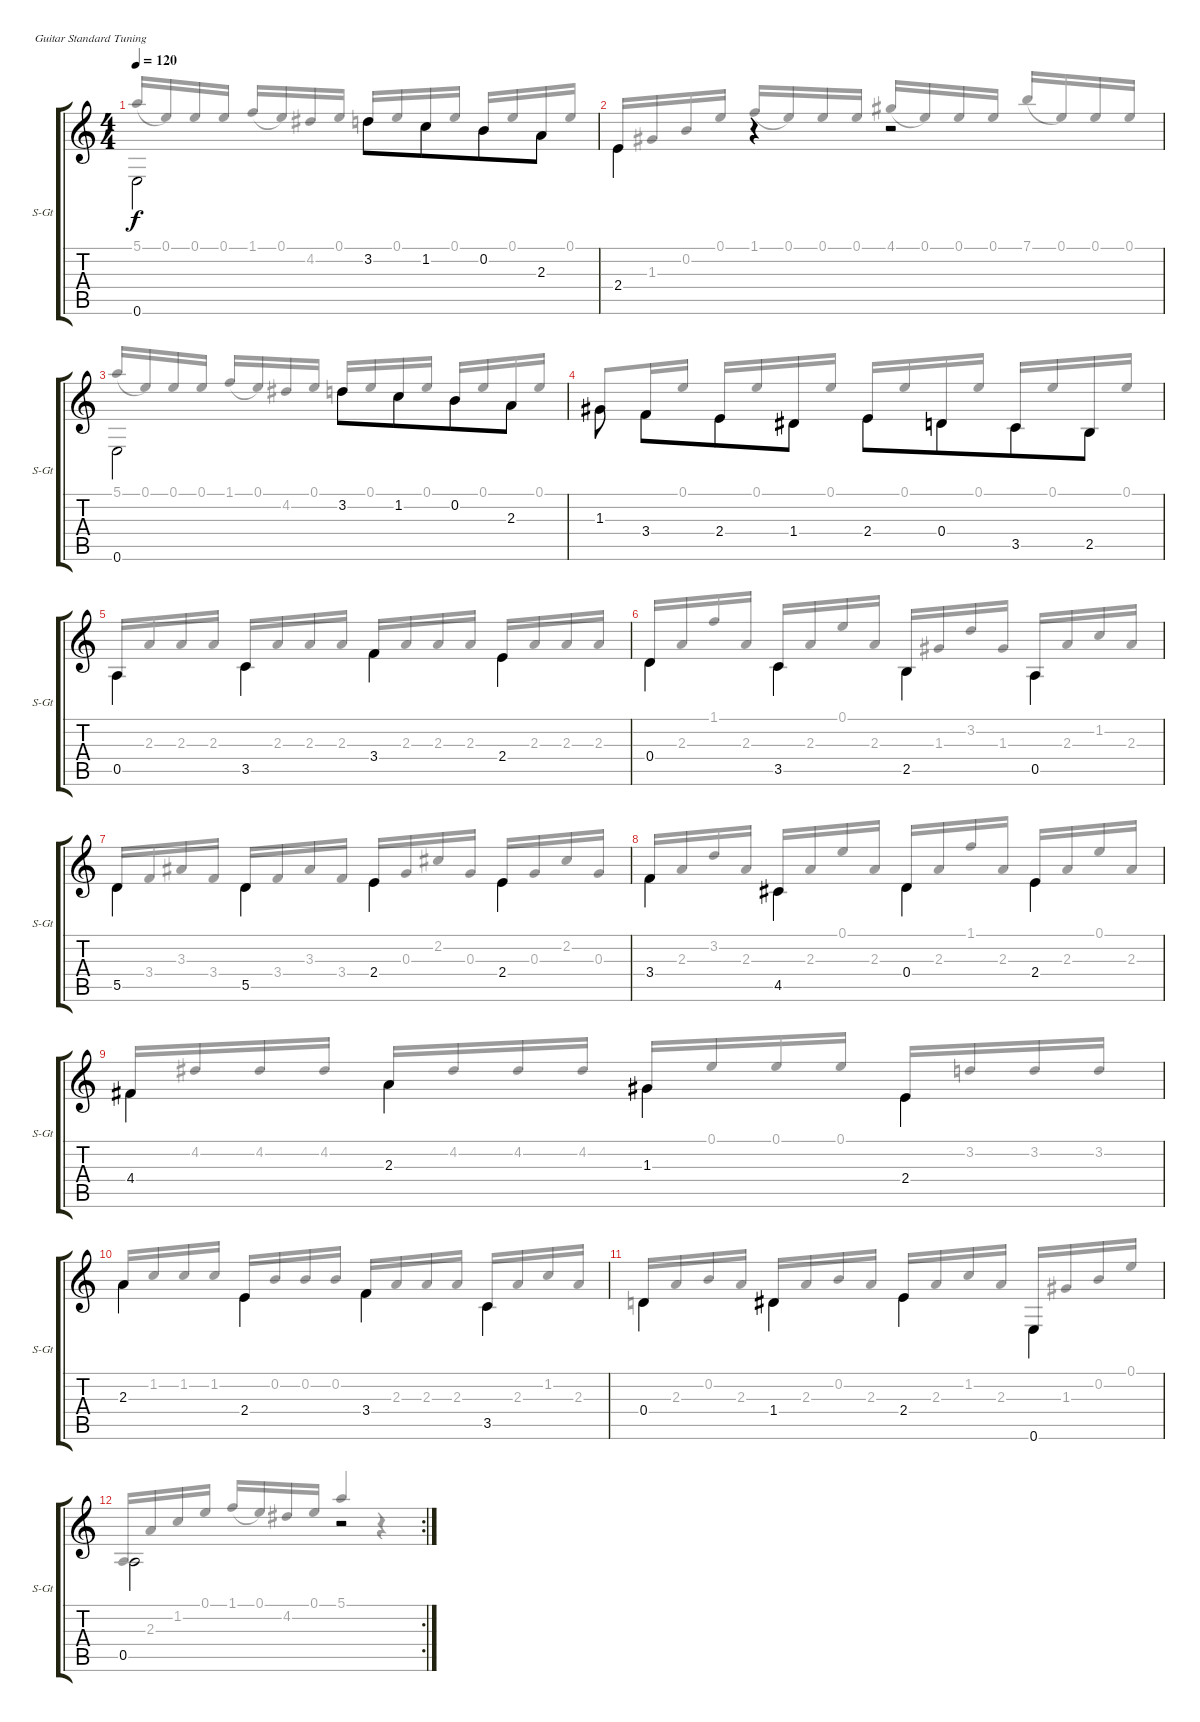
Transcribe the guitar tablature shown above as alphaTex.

\defaultSystemsLayout 4
\bracketExtendMode groupsimilarinstruments
\useSystemSignSeparator
\singleTrackTrackNamePolicy allsystems
\multiTrackTrackNamePolicy allsystems
\firstSystemTrackNameOrientation horizontal
\otherSystemsTrackNameOrientation horizontal
\track ("Steel Guitar" "S-Gt") {instrument acousticguitarsteel}
\staff {score tabs}
\tuning (E4 B3 G3 D3 A2 E2)
\voice
\ts (4 4)
\tempo 120
\clef g2
\ks c
0.6.2{dy f beam invert} 3.2.8{beam invert} 1.2.8{beam merge} 0.2.8 2.3.8 |
2.4.4{beam invert} r.4{beam invert} r.2{beam invert} |
0.6.2{beam invert} 3.2.8{beam invert} 1.2.8{beam merge} 0.2.8 2.3.8 |
1.3.8{beam invert beam split} 3.4.8{beam invert beam merge} 2.4.8{beam merge} 1.4.8 2.4.8{beam invert} 0.4.8{beam merge} 3.5.8 2.5.8 |
0.5.4{beam invert} 3.5.4{beam invert} 3.4.4{beam invert} 2.4.4{beam invert} |
0.4.4{beam invert} 3.5.4{beam invert} 2.5.4{beam invert} 0.5.4{beam invert} |
5.5.4{beam invert} 5.5.4{beam invert} 2.4.4{beam invert} 2.4.4{beam invert} |
3.4.4{beam invert} 4.5.4{beam invert} 0.4.4{beam invert} 2.4.4{beam invert} |
4.4.4{beam invert} 2.3.4{beam invert} 1.3.4{beam invert} 2.4.4{beam invert} |
2.3.4{beam invert} 2.4.4{beam invert} 3.4.4{beam invert} 3.5.4{beam invert} |
0.4.4{beam invert} 1.4.4{beam invert} 2.4.4{beam invert} 0.6.4{beam invert} |
\rc 2
0.5.2{beam invert} r.2{beam invert}
\voice
\clef g2
\ottava regular
\simile none
\ks c
5.1.16{dy f legatoorigin beam invert} 0.1.16 0.1.16 0.1.16 1.1.16{legatoorigin beam invert} 0.1.16 4.2.16 0.1.16 3.2.16{beam invert} 0.1.16 1.2.16 0.1.16 0.2.16{beam invert} 0.1.16 2.3.16 0.1.16 |
2.4.16{beam invert} 1.3.16 0.2.16 0.1.16 1.1.16{legatoorigin beam invert} 0.1.16 0.1.16 0.1.16 4.1.16{legatoorigin beam invert} 0.1.16 0.1.16 0.1.16 7.1.16{legatoorigin beam invert} 0.1.16 0.1.16 0.1.16 |
5.1.16{legatoorigin beam invert} 0.1.16 0.1.16 0.1.16 1.1.16{legatoorigin beam invert} 0.1.16 4.2.16 0.1.16 3.2.16{beam invert} 0.1.16 1.2.16 0.1.16 0.2.16{beam invert} 0.1.16 2.3.16 0.1.16 |
1.3.8{beam invert} 3.4.16 0.1.16 2.4.16{beam invert} 0.1.16 1.4.16 0.1.16 2.4.16{beam invert} 0.1.16 0.4.16 0.1.16 3.5.16{beam invert} 0.1.16 2.5.16 0.1.16 |
0.5.16{beam invert} 2.3.16 2.3.16 2.3.16 3.5.16{beam invert} 2.3.16 2.3.16 2.3.16 3.4.16{beam invert} 2.3.16 2.3.16 2.3.16 2.4.16{beam invert} 2.3.16 2.3.16 2.3.16 |
0.4.16{beam invert} 2.3.16 1.1.16 2.3.16 3.5.16{beam invert} 2.3.16 0.1.16 2.3.16 2.5.16{beam invert} 1.3.16 3.2.16 1.3.16 0.5.16{beam invert} 2.3.16 1.2.16 2.3.16 |
5.5.16{beam invert} 3.4.16 3.3.16 3.4.16 5.5.16{beam invert} 3.4.16 3.3.16 3.4.16 2.4.16{beam invert} 0.3.16 2.2.16 0.3.16 2.4.16{beam invert} 0.3.16 2.2.16 0.3.16 |
3.4.16{beam invert} 2.3.16 3.2.16 2.3.16 4.5.16{beam invert} 2.3.16 0.1.16 2.3.16 0.4.16{beam invert} 2.3.16 1.1.16 2.3.16 2.4.16{beam invert} 2.3.16 0.1.16 2.3.16 |
4.4.16{beam invert} 4.2.16 4.2.16 4.2.16 2.3.16{beam invert} 4.2.16 4.2.16 4.2.16 1.3.16{beam invert} 0.1.16 0.1.16 0.1.16 2.4.16{beam invert} 3.2.16 3.2.16 3.2.16 |
2.3.16{beam invert} 1.2.16 1.2.16 1.2.16 2.4.16{beam invert} 0.2.16 0.2.16 0.2.16 3.4.16{beam invert} 2.3.16 2.3.16 2.3.16 3.5.16{beam invert} 2.3.16 1.2.16 2.3.16 |
0.4.16{beam invert} 2.3.16 0.2.16 2.3.16 1.4.16{beam invert} 2.3.16 0.2.16 2.3.16 2.4.16{beam invert} 2.3.16 1.2.16 2.3.16 0.6.16{beam invert} 1.3.16 0.2.16 0.1.16 |
0.5.16{beam invert} 2.3.16 1.2.16 0.1.16 1.1.16{legatoorigin beam invert} 0.1.16 4.2.16 0.1.16 5.1.4{beam invert} r.4
